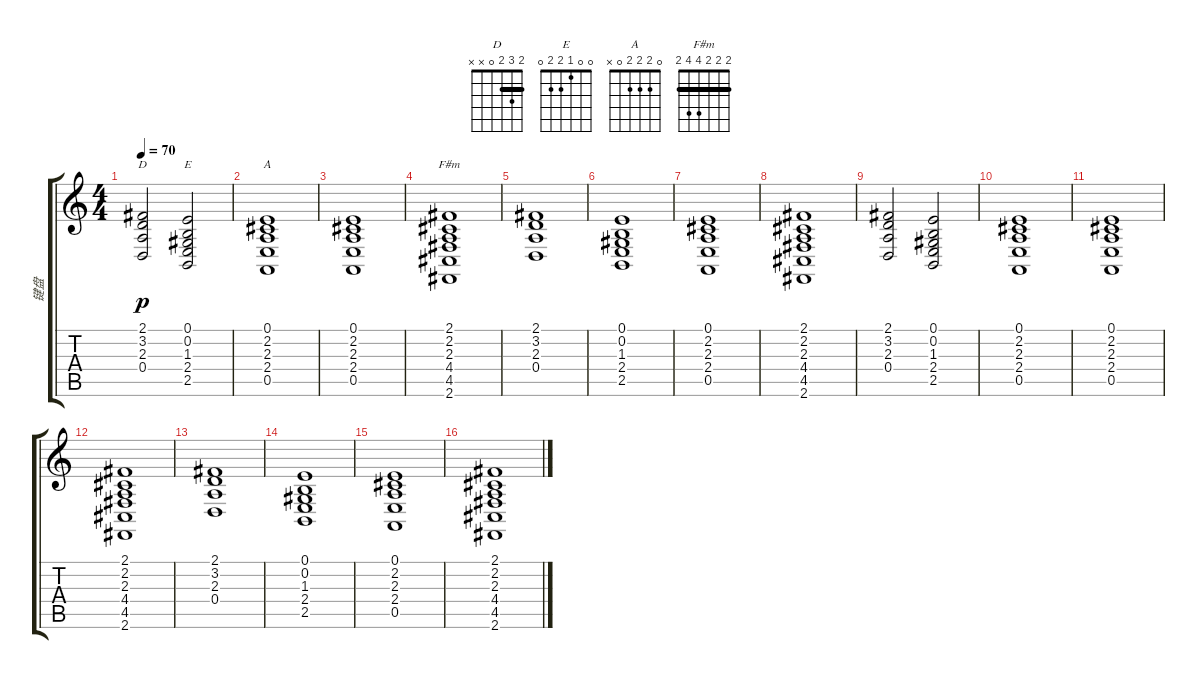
\track ("键盘" "键盘") {instrument stringensemble2}
\staff {score tabs}
\tuning (E4 B3 G3 D3 A2 E2) {hide}
\chord ("D" 2 3 2 0 x x) {barre 2}
\chord ("E" 0 0 1 2 2 0)
\chord ("A" 0 2 2 2 0 x)
\chord ("F#m" 2 2 2 4 4 2) {barre 2}
\ts (4 4)
\tempo 70
\clef g2
\ks c
(2.1 3.2 2.3 0.4).2{ch "D" dy p} (0.1 0.2 1.3 2.4 2.5).2{ch "E"} |
(0.1 2.2 2.3 2.4 0.5).1{ch "A"} |
(0.1 2.2 2.3 2.4 0.5).1 |
(2.1 2.2 2.3 4.4 4.5 2.6).1{ch "F#m"} |
(2.1 3.2 2.3 0.4).1 |
(0.1 0.2 1.3 2.4 2.5).1 |
(0.1 2.2 2.3 2.4 0.5).1 |
(2.1 2.2 2.3 4.4 4.5 2.6).1 |
(2.1 3.2 2.3 0.4).2 (0.1 0.2 1.3 2.4 2.5).2 |
(0.1 2.2 2.3 2.4 0.5).1 |
(0.1 2.2 2.3 2.4 0.5).1 |
(2.1 2.2 2.3 4.4 4.5 2.6).1 |
(2.1 3.2 2.3 0.4).1 |
(0.1 0.2 1.3 2.4 2.5).1 |
(0.1 2.2 2.3 2.4 0.5).1 |
(2.1 2.2 2.3 4.4 4.5 2.6).1
